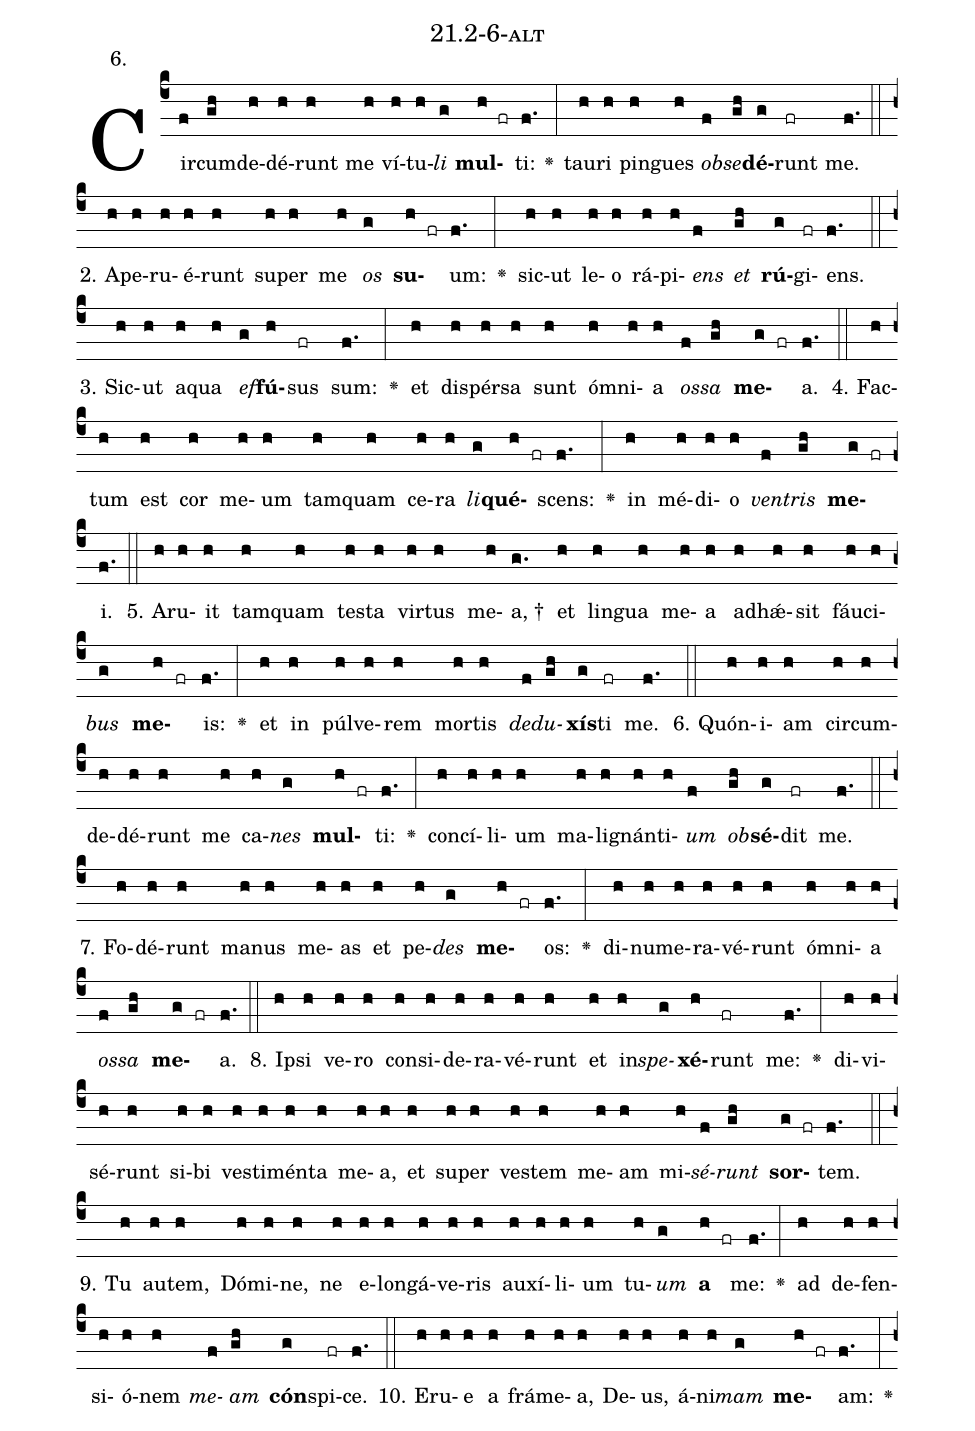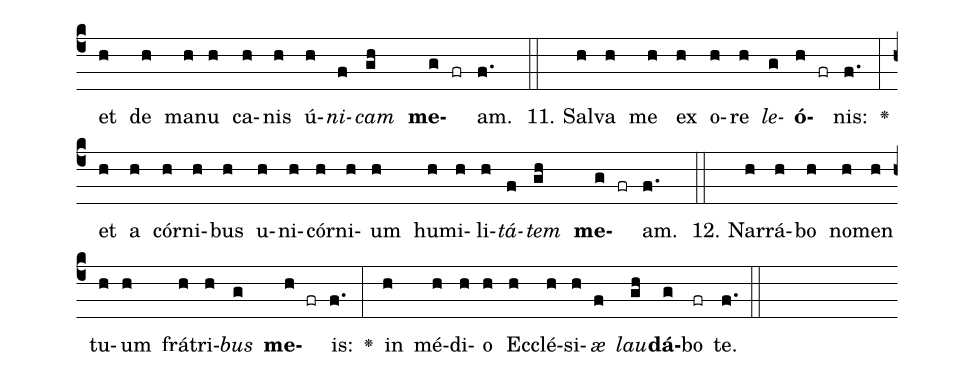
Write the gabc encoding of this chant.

name: 21.2-6-alt;
annotation: 6.;
%%
(c4)Cir(f)cum(gh)de(h)dé(h)runt(h) me(h) ví(h)tu(h)<i>li</i>(g) <b>mul</b>(h fr)ti:(f.) <v>\greheightstar</v>(:) tau(h)ri(h) pin(h)gues(h) <i>ob</i>(f)<i>se</i>(gh)<b>dé</b>(g)runt(fr) me.(f.) (::)
2. A(h)pe(h)ru(h)é(h)runt(h) su(h)per(h) me(h) <i>os</i>(g) <b>su</b>(h fr)um:(f.) <v>\greheightstar</v>(:) sic(h)ut(h) le(h)o(h) rá(h)pi(h)<i>ens</i>(f) <i>et</i>(gh) <b>rú</b>(g)gi(fr)ens.(f.) (::)
3. Sic(h)ut(h) a(h)qua(h) <i>ef</i>(g)<b>fú</b>(h)sus(fr) sum:(f.) <v>\greheightstar</v>(:) et(h) di(h)spér(h)sa(h) sunt(h) óm(h)ni(h)a(h) <i>os</i>(f)<i>sa</i>(gh) <b>me</b>(g fr)a.(f.) (::)
4. Fac(h)tum(h) est(h) cor(h) me(h)um(h) tam(h)quam(h) ce(h)ra(h) <i>li</i>(g)<b>qué</b>(h fr)scens:(f.) <v>\greheightstar</v>(:) in(h) mé(h)di(h)o(h) <i>ven</i>(f)<i>tris</i>(gh) <b>me</b>(g fr)i.(f.) (::)
5. A(h)ru(h)it(h) tam(h)quam(h) tes(h)ta(h) vir(h)tus(h) me(h)a, †(g.) et(h) lin(h)gua(h) me(h)a(h) ad(h)hǽ(h)sit(h) fáu(h)ci(h)<i>bus</i>(g) <b>me</b>(h fr)is:(f.) <v>\greheightstar</v>(:) et(h) in(h) púl(h)ve(h)rem(h) mor(h)tis(h) <i>de</i>(f)<i>du</i>(gh)<b>xís</b>(g)ti(fr) me.(f.) (::)
6. Quón(h)i(h)am(h) cir(h)cum(h)de(h)dé(h)runt(h) me(h) ca(h)<i>nes</i>(g) <b>mul</b>(h fr)ti:(f.) <v>\greheightstar</v>(:) con(h)cí(h)li(h)um(h) ma(h)li(h)gnán(h)ti(h)<i>um</i>(f) <i>ob</i>(gh)<b>sé</b>(g)dit(fr) me.(f.) (::)
7. Fo(h)dé(h)runt(h) ma(h)nus(h) me(h)as(h) et(h) pe(h)<i>des</i>(g) <b>me</b>(h fr)os:(f.) <v>\greheightstar</v>(:) di(h)nu(h)me(h)ra(h)vé(h)runt(h) óm(h)ni(h)a(h) <i>os</i>(f)<i>sa</i>(gh) <b>me</b>(g fr)a.(f.) (::)
8. Ip(h)si(h) ve(h)ro(h) con(h)si(h)de(h)ra(h)vé(h)runt(h) et(h) in(h)<i>spe</i>(g)<b>xé</b>(h)runt(fr) me:(f.) <v>\greheightstar</v>(:) di(h)vi(h)sé(h)runt(h) si(h)bi(h) ves(h)ti(h)mén(h)ta(h) me(h)a,(h) et(h) su(h)per(h) ves(h)tem(h) me(h)am(h) mi(h)<i>sé</i>(f)<i>runt</i>(gh) <b>sor</b>(g fr)tem.(f.) (::)
9. Tu(h) au(h)tem,(h) Dó(h)mi(h)ne,(h) ne(h) e(h)lon(h)gá(h)ve(h)ris(h) au(h)xí(h)li(h)um(h) tu(h)<i>um</i>(g) <b>a</b>(h fr) me:(f.) <v>\greheightstar</v>(:) ad(h) de(h)fen(h)si(h)ó(h)nem(h) <i>me</i>(f)<i>am</i>(gh) <b>cón</b>(g)spi(fr)ce.(f.) (::)
10. E(h)ru(h)e(h) a(h) frá(h)me(h)a,(h) De(h)us,(h) á(h)ni(h)<i>mam</i>(g) <b>me</b>(h fr)am:(f.) <v>\greheightstar</v>(:) et(h) de(h) ma(h)nu(h) ca(h)nis(h) ú(h)<i>ni</i>(f)<i>cam</i>(gh) <b>me</b>(g fr)am.(f.) (::)
11. Sal(h)va(h) me(h) ex(h) o(h)re(h) <i>le</i>(g)<b>ó</b>(h fr)nis:(f.) <v>\greheightstar</v>(:) et(h) a(h) cór(h)ni(h)bus(h) u(h)ni(h)cór(h)ni(h)um(h) hu(h)mi(h)li(h)<i>tá</i>(f)<i>tem</i>(gh) <b>me</b>(g fr)am.(f.) (::)
12. Nar(h)rá(h)bo(h) no(h)men(h) tu(h)um(h) frá(h)tri(h)<i>bus</i>(g) <b>me</b>(h fr)is:(f.) <v>\greheightstar</v>(:) in(h) mé(h)di(h)o(h) Ec(h)clé(h)si(h)<i>æ</i>(f) <i>lau</i>(gh)<b>dá</b>(g)bo(fr) te.(f.) (::)
